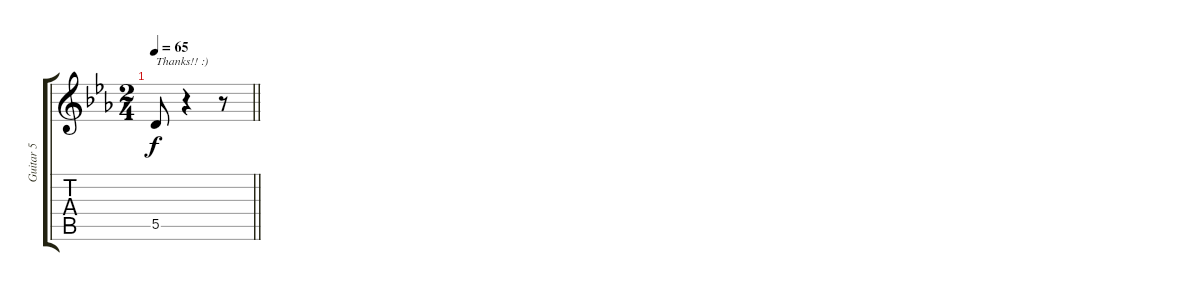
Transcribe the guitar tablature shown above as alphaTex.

\track ("Guitar 5" "Guitar 5") {instrument acousticguitarnylon}
\staff {score tabs}
\tuning (E4 B3 G3 D3 A2 D2) {hide}
\ts (2 4)
\tempo 65
\clef g2
\barLineRight lightlight
\ks eb
5.5{t}.8{txt "Thanks!! :)" dy f} r.4 r.8
